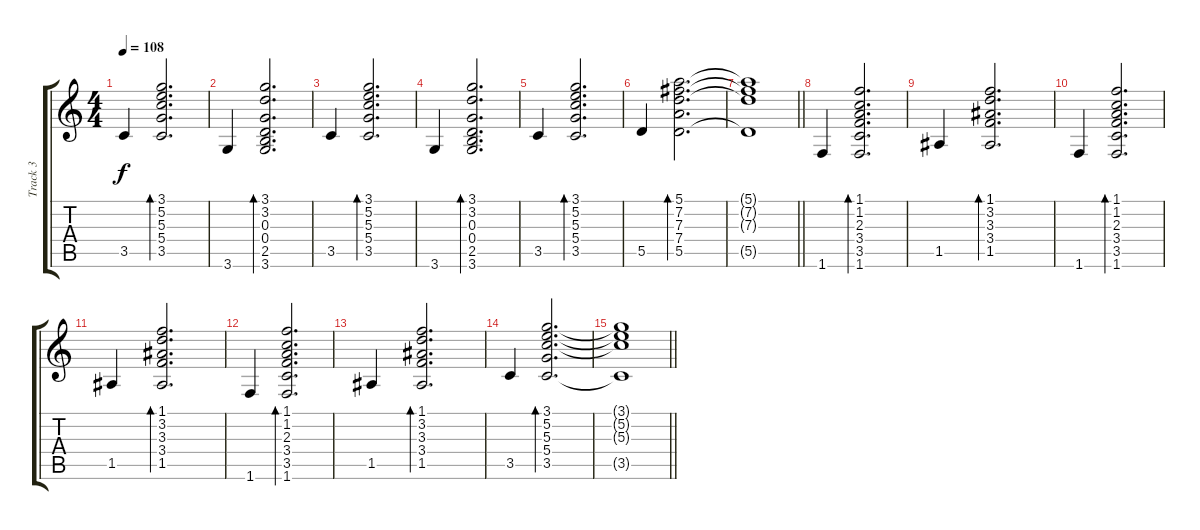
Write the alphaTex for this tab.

\track ("Track 3" "Track 3") {instrument distortionguitar}
\staff {score tabs}
\tuning (E4 B3 G3 D3 A2 E2) {hide}
\ts (4 4)
\tempo 108
\clef g2
\ks c
3.5.4{dy f} (3.1 5.2 5.3 5.4 3.5).2{d bd 480} |
3.6.4 (3.1 3.2 0.3 0.4 2.5 3.6).2{d bd 480} |
3.5.4 (3.1 5.2 5.3 5.4 3.5).2{d bd 480} |
3.6.4 (3.1 3.2 0.3 0.4 2.5 3.6).2{d bd 480} |
3.5.4 (3.1 5.2 5.3 5.4 3.5).2{d bd 480} |
5.5.4 (5.1 7.2 7.3 7.4 5.5).2{d bd 480} |
\barLineRight lightlight
(5.1{t} 7.2{t} 7.3{t} 5.5{t}).1 |
1.6.4{volume 4 instrument distortionguitar} (1.1 1.2 2.3 3.4 3.5 1.6).2{d bd 480} |
1.5.4 (1.1 3.2 3.3 3.4 1.5).2{d bd 480} |
1.6.4 (1.1 1.2 2.3 3.4 3.5 1.6).2{d bd 480} |
1.5.4 (1.1 3.2 3.3 3.4 1.5).2{d bd 480} |
1.6.4 (1.1 1.2 2.3 3.4 3.5 1.6).2{d bd 480} |
1.5.4 (1.1 3.2 3.3 3.4 1.5).2{d bd 480} |
3.5.4 (3.1 5.2 5.3 5.4 3.5).2{d bd 480} |
\barLineRight lightlight
(3.1{t} 5.2{t} 5.3{t} 3.5{t}).1
